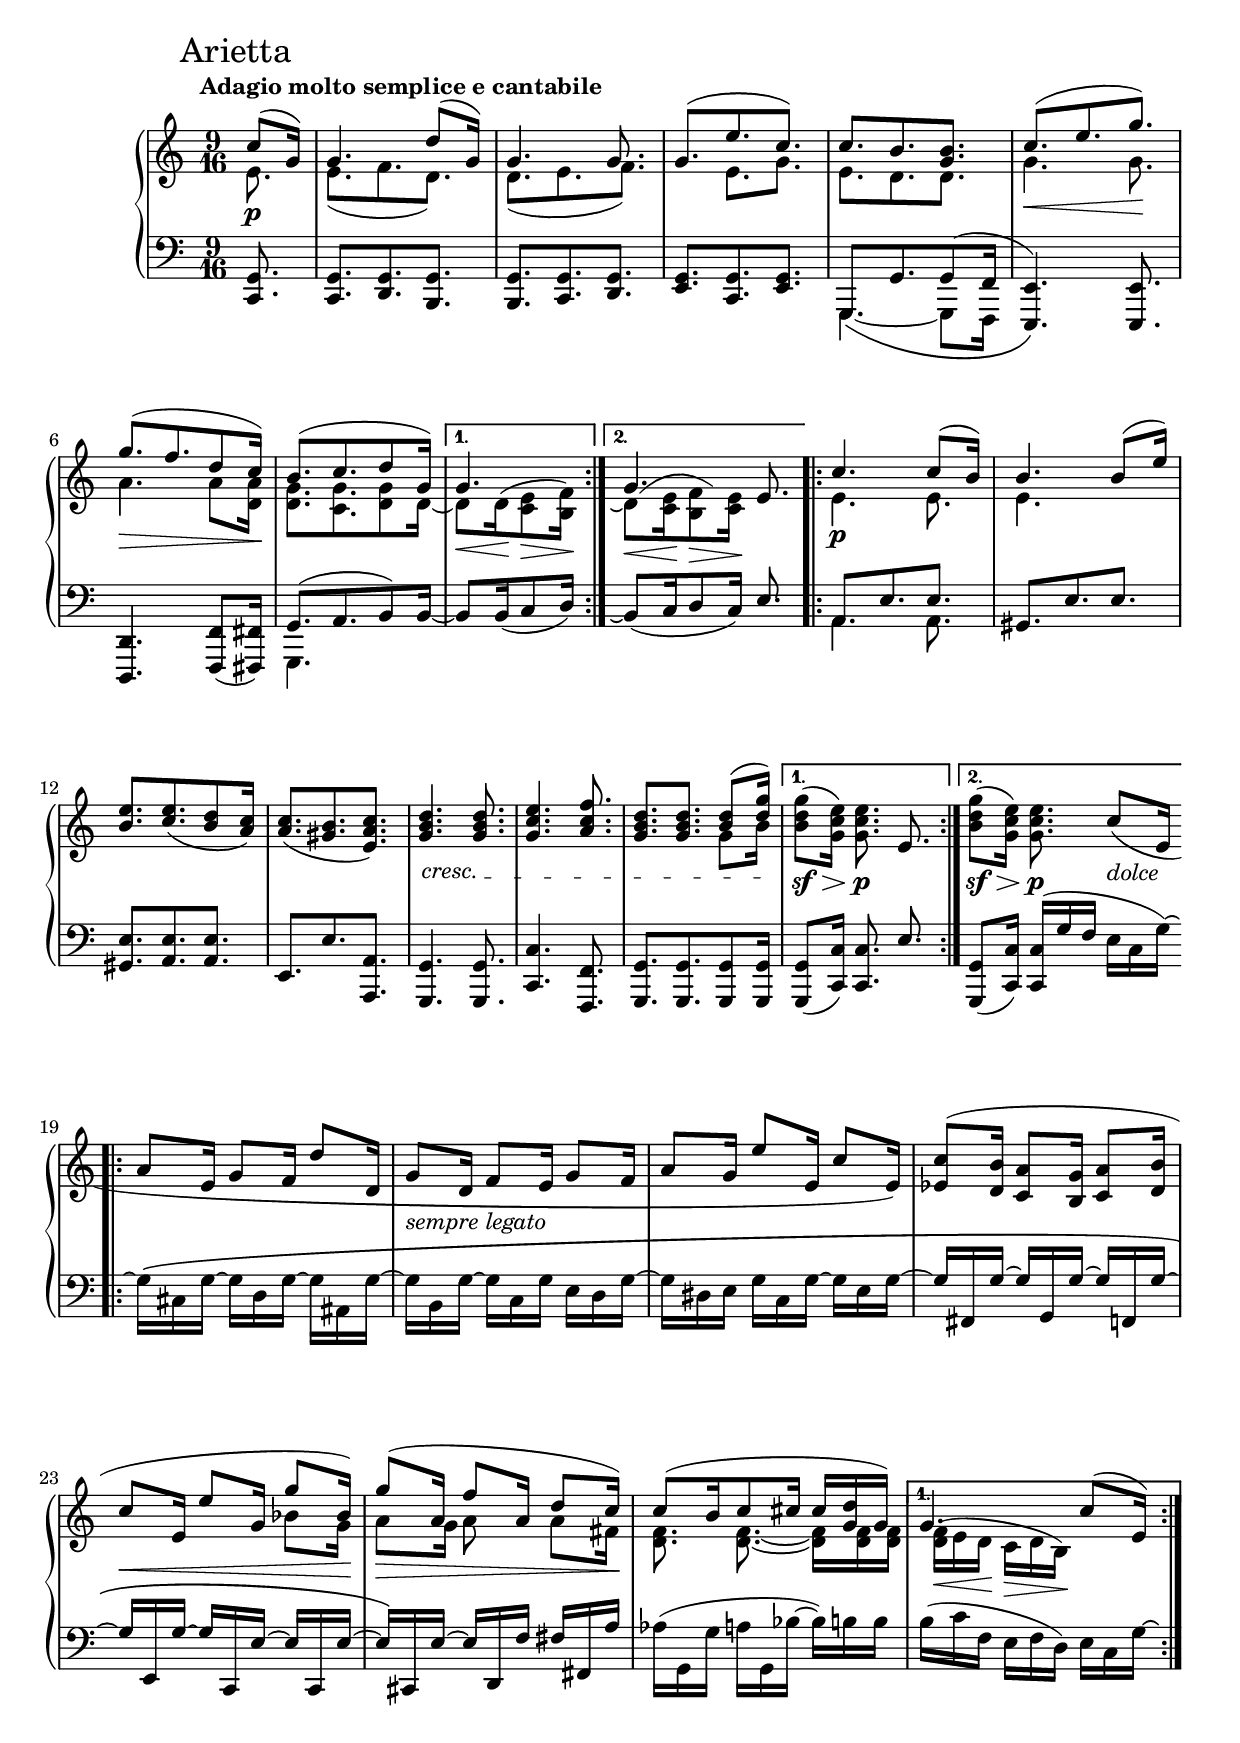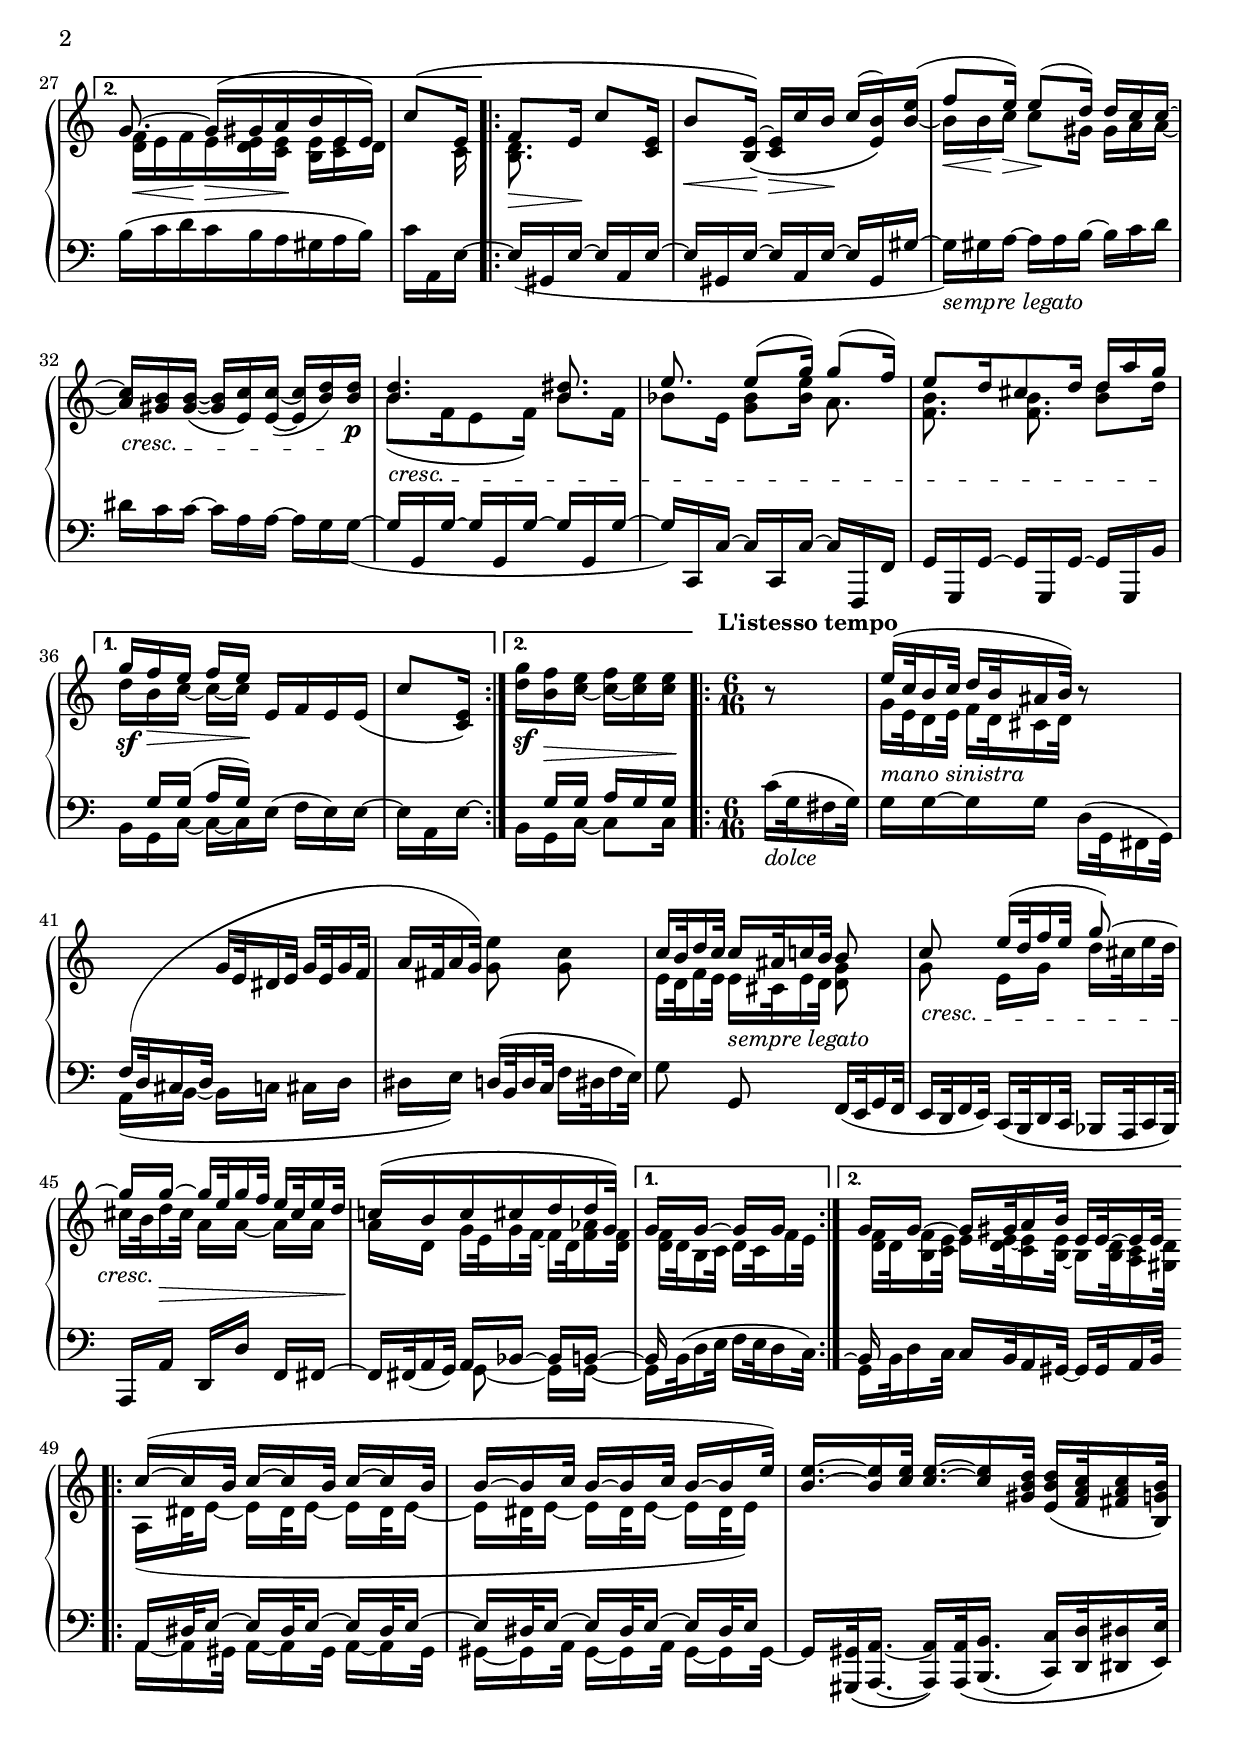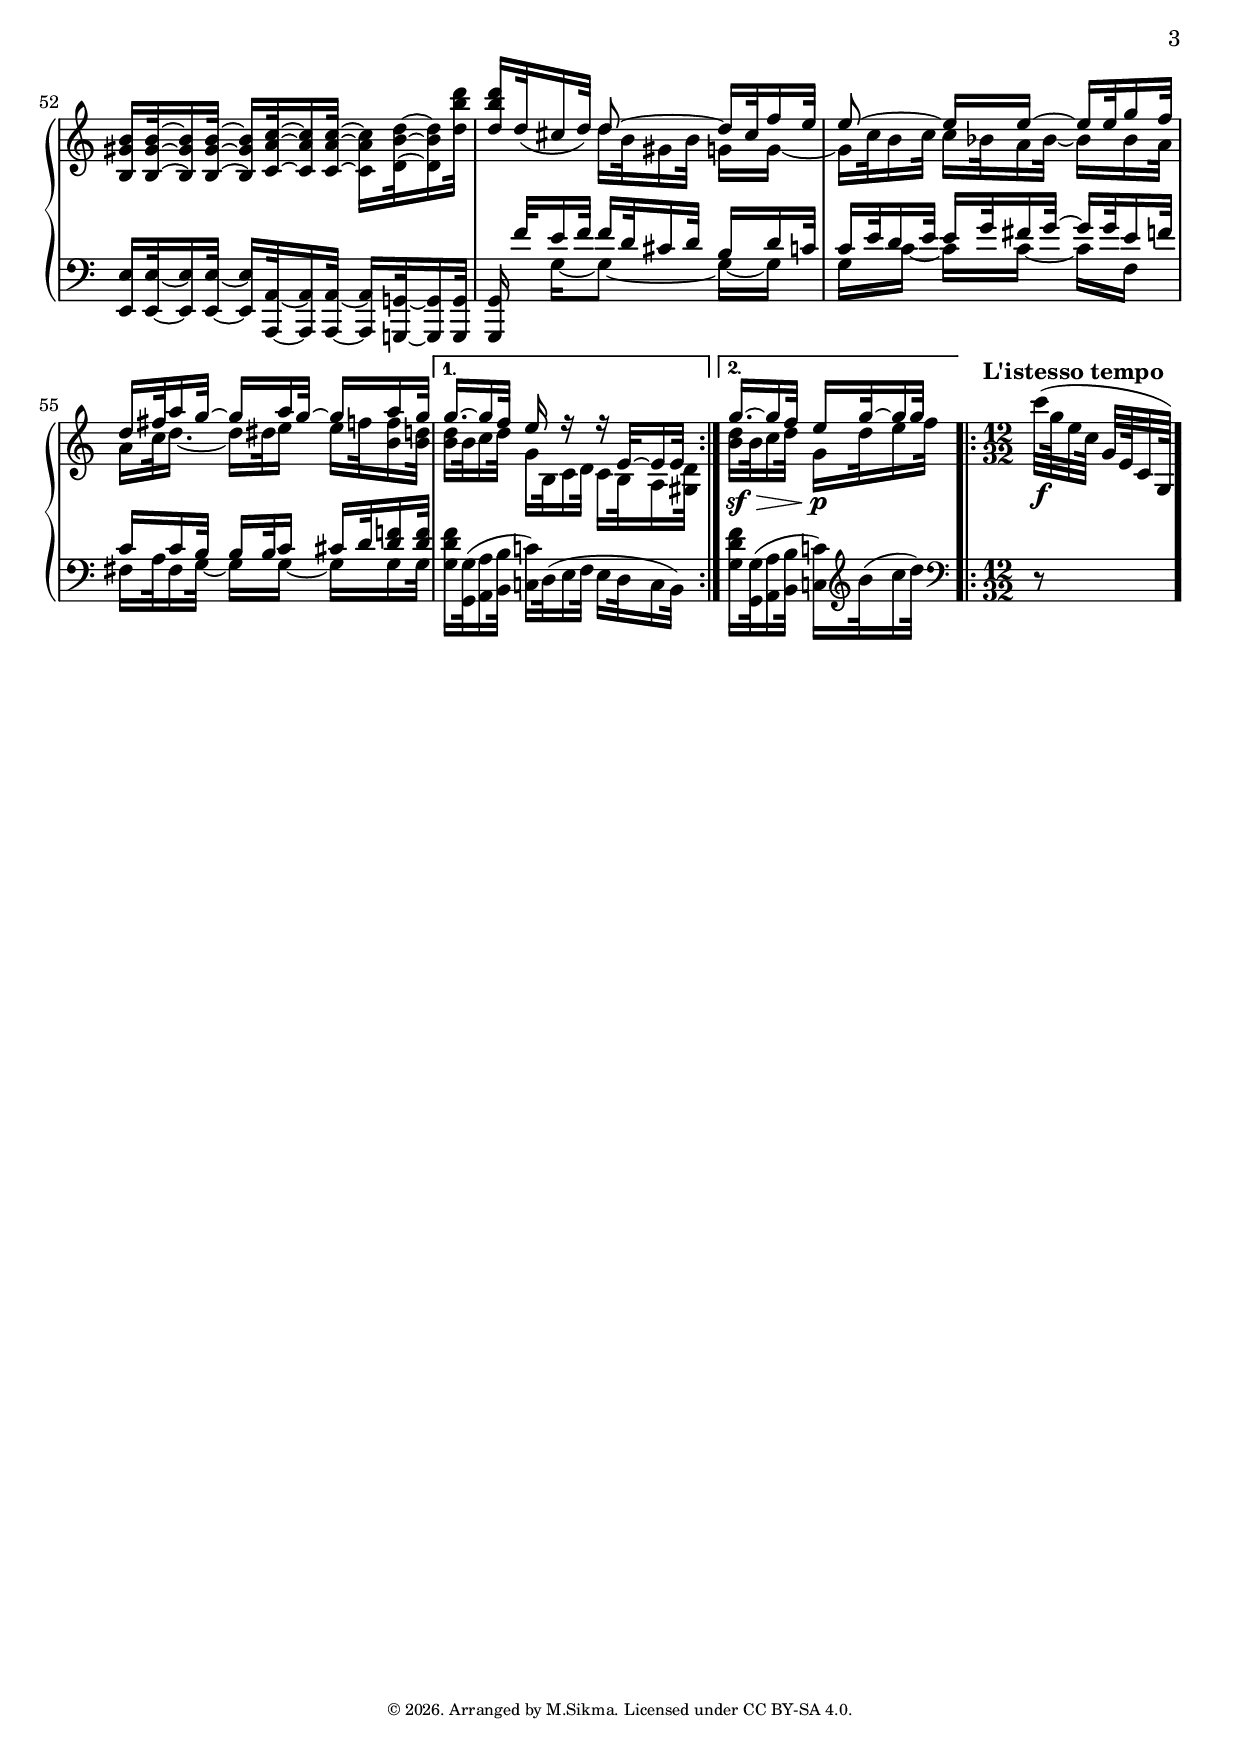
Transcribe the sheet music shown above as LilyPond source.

%===========================================================================
%    Piano Sonata Op.111 (L.Beethoven)
%===========================================================================
%
%--- Notes -----------------------------------------------------------------
%
%  * The *Arietta* section is comprised of several variations on a theme.
%    The third and fourth variations use implied tuplets. Their first
%    measures are both exactly the length of a quaver.
%
%---------------------------------------------------------------------------
%
%--- Author ----------------------------------------------------------------
%
%    (C) 2016, Michiel Sikma <michiel@sikma.org>
%    Licensed under CC BY-SA 4.0.
%
%---------------------------------------------------------------------------


AUTHORS = "M.Sikma"
HEADERS-DIR = "./includes/"
COMPOSED = "Composed 1822"

\version "2.18.2"
\language "english"
% /includes/ms.ily - Standard header file for MS projects
%
% Contains standardized copyright notices among various other things.
% This file expects that at least the AUTHORS variable has been set
% in the file that includes this.
%
% After including this file, you can use the following variables:
%
%    * ms-copyright-(LICENSE)-(LANGUAGE) where LICENSE is
%      one of "cc-by-sa-four", "pd"
%    * ms-tagline-(LANGUAGE)
%
% LANGUAGE is an ISO 639-1 code, e.g. "en" or "jp".
%
% (C) 2016, Michiel Sikma <michiel@sikma.org>
% This source code file is in the public domain.

% Force "mid" file extension for compatibility.
#(ly:set-option 'midi-extension "mid")

% \impliedTuplets
%
% Shorthand for turning off tuplet numbers. This turns off
% the numbers for all subsequent tuplets, until \explicitTuplets.
impliedTuplets = \override TupletNumber.stencil = ##f

% \explicitTuplets
%
% Turns tuplet numbers back on.
explicitTuplets = \revert TupletNumber.stencil

% Language-independent variables.
CURRENT-YEAR = #(strftime "%Y" (localtime (current-time)))
CURRENT-DATE = #(strftime "%Y-%m-%d" (localtime (current-time)))

% Copyright strings, separated by language.
% English
ms-copyright-cc-by-sa-four-en = "Licensed under CC BY-SA 4.0."
ms-copyright-pd-en = "Public domain."
ms-copyright-template-en = "© ~A. Arranged by ~A."
ms-copyright-template-en-license = "© ~A. Arranged by ~A. ~A"

% Japanese (Todo)
ms-copyright-cc-by-sa-four-jp = "Licensed under CC BY-SA 4.0."
ms-copyright-pd-jp = "Public domain."
ms-copyright-template-jp = "© ~A. Arranged by ~A."
ms-copyright-template-jp-license = "© ~A. Arranged by ~A. ~A"

% Standardized tagline.
ms-tagline-en = \markup {
  \fontsize #-3 #(format ms-copyright-template-en CURRENT-YEAR AUTHORS)
}
ms-tagline-en-cc-by-sa-four = \markup {
  \fontsize #-3 #(format ms-copyright-template-en-license CURRENT-YEAR AUTHORS ms-copyright-cc-by-sa-four-en)
}
ms-tagline-en-pd = \markup {
  \fontsize #-3 #(format ms-copyright-template-en-license CURRENT-YEAR AUTHORS ms-copyright-pd-en)
}
ms-tagline-jp = \markup {
  \fontsize #-3 #(format ms-copyright-template-jp CURRENT-YEAR AUTHORS)
}
ms-tagline-jp-cc-by-sa-four = \markup {
  \fontsize #-3 #(format ms-copyright-template-jp-license CURRENT-YEAR AUTHORS ms-copyright-cc-by-sa-four-jp)
}
ms-tagline-jp-pd = \markup {
  \fontsize #-3 #(format ms-copyright-template-jp-license CURRENT-YEAR AUTHORS ms-copyright-pd-jp)
}

% Piano Sonata Op.111 (L.Beethoven)
% Markup commands
%
% (C) 2016, Michiel Sikma <michiel@sikma.org>
% Licensed under CC BY-SA 4.0.

% Standard padding. Use in \bookpart \paper markup-system-spacing.
% For the first page only.
std-padding-page-one = #'((padding . 4))

% For all subsequent pages.
std-padding-page-n = #'((padding . 1.5))

% Standard staff spacing. Use in \new PianoStaff \with.
std-staff-spacing = \override StaffGrouper.staff-staff-spacing =
  #'((basic-distance . 9)
     (minimum-distance . 7)
     (padding . 1.0)
     (stretchability . 5))

% Standard title markup. Use in \bookpart \paper bookTitleMarkup.
% Assumes that the COMPOSED variable is set in the source file.
% This is for the first page. Use std-title-markup-page-n for subsequent pages.
std-title-markup-page-one = \markup {
  \column {
    \override #'(baseline-skip . 5.0)
    \fill-line {
      \fontsize #7.2
      \pad-markup #3
      \fromproperty #'header:title
    }
    \fill-line {
      \fromproperty #'header:dedication
    }
    \fill-line {
      \COMPOSED
    }
    \fill-line {
      \large \bold
      \fromproperty #'header:subtitle
    }
    \fill-line {
      \smaller \bold
      \fromproperty #'header:subsubtitle
    }
    \fill-line {
      \fromproperty #'header:poet
      { \large \bold \fromproperty #'header:instrument }
      \fromproperty #'header:composer
    }
    \fill-line {
      \fromproperty #'header:meter
      \fromproperty #'header:arranger
    }
  }
}

% As above; for subsequent pages after the first.
std-title-markup-page-n = \markup {
  \left-align {
    \override #'(baseline-skip . 2.0)
    \line {
      \fontsize #3.33
      \pad-x #11.66
      \fromproperty #'header:subtitle
    }
    \fill-line {
      \smaller \bold
      \fromproperty #'header:subsubtitle
    }
    \fill-line {
      \fromproperty #'header:poet
      { \large \bold \fromproperty #'header:instrument }
      \fromproperty #'header:composer
    }
    \fill-line {
      \fromproperty #'header:meter
      \fromproperty #'header:arranger
    }
  }
}


% todo
maestoso-section-one = {
  \key c \minor
  \time 4/4
  \partial 32
  \tempo "Maestoso"
}

% Variation 1-2.
arietta-section-one = {
  \key c \major
  \time 9/16
  \partial 8.
  \tempo "Adagio molto semplice e cantabile"
}

% Variation 3.
arietta-section-two = {
  \key c \major
  \time 6/16
  \tempo "L'istesso tempo"
}

% Variation 4.
arietta-section-three = {
  \key c \major
  \time 12/32
  \tempo "L'istesso tempo"
}

\bookpart {
  \paper {
    markup-system-spacing = \std-padding-page-n
    bookTitleMarkup = \std-title-markup-page-n
  }
  \header {
    subtitle = "Arietta"
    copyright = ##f
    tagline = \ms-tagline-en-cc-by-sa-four
  }
  \score {
    \new PianoStaff \with {
      \std-staff-spacing
    } <<
      \set PianoStaff.connectArpeggios = ##t
      %---------------------------------------------------------------------
      %    Right hand
      %---------------------------------------------------------------------
      \new Staff = "right" \with {
        midiInstrument = "acoustic grand"
      } {
        \clef treble \relative c'' {
          \arietta-section-one

          %-----------------------------------------------------------------
          %    Variation 1, part 1
          %-----------------------------------------------------------------
          <<
            \new Voice {
              \voiceOne
              \repeat volta 2 {
                \relative c'' {
                  c8( \p g16) |
                  g4. d'8( g,16) |
                  g4. g8. |
                  g8.-[( e' c]) |
                  c8.-[ b <b g>] |
                  c8.-[( e g]) |
                  g8.-[( f d8 c16]) |
                  b8.-[( c d8 g,16]) |
                }
              }
              \alternative {
                {
                  \relative c'' {
                    \set Timing.measureLength = #(ly:make-moment 6/16)
                    g4.
                  }
                }
                {
                  \relative c'' {
                    \set Timing.measureLength = #(ly:make-moment 9/16)
                    g4. e8.
                    \bar ".|:"
                  }
                }
              }
            }
            \new Voice {
              \voiceTwo
              \relative c' {
                e8. |
                e8.-[( f8. d8.]) |
                d8.-[( e f]) |
                s8. e8.-[ g] |
                e8.-[ d d] |
                g4.\< g8.\! |
                a4.\> a8-[ <d, a'>16]\! |
                <d g>8.-[ <c g'> <d g>8 d16]~ |
                d8-[\< d16^(\! <c e>8\> <b f'>16)\!] |
                % todo fix this slur
                \once \override Slur.control-points = #'((1.5 . -1.5) (3.5 . 0.5) (6 . 1) (8.5 . -0.83))
                d8-[^(\<\repeatTie <c e>16\! <b f'>8\> <c e>16)]\! s8. |
              }
            }
          >>

          %-----------------------------------------------------------------
          %    Variation 1, part 2
          %-----------------------------------------------------------------
          <<
            \new Voice {
              \voiceOne
              \repeat volta 2 {
                \relative c'' {
                  c4. \p c8( b16) |
                  b4. b8( e16) |
                  <b e>8.-[ <c e>_( <b d>8 <a c>16]) |
                  <a c>8.-[_( <gs b> <e a c>]) |
                  \once \override TextSpanner.outside-staff-priority = ##f
                  \once \override TextSpanner.Y-offset = #-5
                  \once \override TextSpanner.bound-details.left.text = #"cresc. "
                  <g b d>4. \startTextSpan <g b d>8. |
                  <g c e>4. <a c f>8. |
                  <g b d>8.-[ <g b d>] <b d>8-[( <d g>16]) \stopTextSpan
                }
              }
              \alternative {
                {
                  \relative c'' {
                    \stemDown <b d g>8(\sf\> <g c e>16) <g c e>8.\! \p \stemUp e8. \stemNeutral
                  }
                }
                {
                  \relative c'' {
                    <b d g>8(\sf\> <g c e>16) <g c e>8.\! \p c8_(_\markup { \italic "dolce" } e,16
                    \bar ".|:"
                  }
                }
              }

              %-------------------------------------------------------------
              %    Variation 2, part 1
              %-------------------------------------------------------------
              \repeat volta 2 {
                \relative c'' {
                  a8 e16 g8 f16 d'8 d,16 |
                  g8_\markup { \italic "sempre legato" } d16 f8 e16 g8 f16 |
                  a8 g16 e'8 e,16 c'8 e,16) |
                  <ef c'>8( <d b'>16 <c a'>8 <b g'>16 <c a'>8 <d b'>16 |
                  \stemUp
                  c'8\< e,16 e'8 g,16 g'8 bf,16)\! |
                  g'8(\> a,16 f'8 a,16 d8 c16)\! |
                  c8-[( b16 c8 cs16] cs16 <d g,> g,) |
                }
              }
              \alternative {
                {
                  \relative c'' {
                    % Move down the volta brackets, since there's just one
                    % slur pushing them up.
                    \once \override Score.VoltaBracket.extra-offset = #'(0 . -1.8)
                    g4. c8( e,16)
                  }
                }
                {
                  \relative c'' {
                    \once \override Score.VoltaBracket.extra-offset = #'(0 . -1.8)
                    g8.~g16\>-[( gs a\! b e, e]) |
                    \set Timing.measureLength = #(ly:make-moment 3/16)
                    c'8^\( e,16
                    \bar ".|:"
                  }
                }
              }

              %-------------------------------------------------------------
              %    Variation 2, part 2
              %-------------------------------------------------------------
              \repeat volta 2 {
                \set Timing.measureLength = #(ly:make-moment 6/16)
                f,8\> e16\! c'8 <e, c>16 |
                \set Timing.measureLength = #(ly:make-moment 9/16)
                % todo check with manuscript
                b'8\< <b, e>16\)\!_\( <c e>16\> c' b\! c( <e, b'>\)) <e' b>( |
                f8 e16) e8( d16) d c c~ |
                % fixme these ties are too short
                \once \override TextSpanner.outside-staff-priority = ##f
                \once \override TextSpanner.Y-offset = #-5
                \once \override TextSpanner.bound-details.left.text = #"cresc. "
                <c a>16 \startTextSpan <b gs>
                \once \override Tie.minimum-length = #2.75
                <b gs>_~_( <b gs> <c e,>) <c e,>_~_( <c e,> <d b>)\stopTextSpan <d b> \p |
                \mergeDifferentlyDottedOn
                <d b>4. <ds b>8. |
                e8. e8( g16) g8( f16) |
                e8-[ d16 cs8 d16] d16 a' g |
              }
              \alternative {
                {
                  \relative c'' {
                    g'16-[\sf f\> e] f-[ e]\! e,-[ f e e]_( |
                    \set Timing.measureLength = #(ly:make-moment 3/16)
                    c'8 <c, e>16)
                  }
                }
                {
                  \relative c'' {
                    \set Timing.measureLength = #(ly:make-moment 6/16)
                    \stemDown <g' d>16-[\sf <f b,>\> <e c>] <f c>-[ <e c> <e c>]\! |
                  }
                }
              }
              \repeat volta 2 {
                \relative c' {
                  \arietta-section-two
                  \set Timing.measureLength = #(ly:make-moment 2/16)
                  b'8\rest |
                  \set Timing.measureLength = #(ly:make-moment 6/16)
                  \stemUp
                  \impliedTuplets
                  \tuplet 3/2 { e16-[(_\markup { \italic "mano sinistra" } c32 b16 c32] }
                  \tuplet 3/2 { d16-[ b32 as16 b32]) }
                  b8\rest |
                  \change Staff = "left"
                  \tuplet 3/2 { f,16-[( d32 cs16 d32] }
                  \change Staff = "right"
                  \tuplet 3/2 { g'16-[ e32 ds16 e32] }
                  \tuplet 3/2 { g16-[ e32 g16 f32] } |
                  \tuplet 3/2 { a16-[ fs32 a16 g32]) } \stemDown
                  <g e'>8\noBeam <g c>8 |
                  \stemUp
                  \tuplet 3/2 { c16-[ b32 d16 c32] }
                  \tuplet 3/2 { c16-[_\markup { \italic "sempre legato" } as32 c!16 b32] } b8 |
                  \once \override TextSpanner.outside-staff-priority = ##f
                  \once \override TextSpanner.Y-offset = #-6
                  \once \override TextSpanner.bound-details.left.text = #"cresc. "
                  c8\startTextSpan \tuplet 3/2 { e16-[( d32 f16 e32] } g8)~ |
                  g16-[\stopTextSpan g~]\> \tuplet 3/2 { g16-[ e32 g16 f32] }
                  \tuplet 3/2 { e16-[ cs32 e16 d32]\! } |
                  c!16-[( b c cs
                  \once \override TupletBracket.transparent = ##t                  
                  \tuplet 3/2 { d16 s32 d16 g,32]) } |
                }
              }
              \alternative {
                {
                  \relative c'' {
                    \set Timing.measureLength = #(ly:make-moment 4/16)
                    g16-[ g]~ g-[ g] |
                  }
                }
                {
                  \relative c' {
                    \set Timing.measureLength = #(ly:make-moment 6/16)
                    g'16-[ g]~
                    \tuplet 3/2 { g16-[ gs32 a16 b32] }
                    \tuplet 3/2 { e,16-[ e32~e16 e32] } \bar ".|:"
                  }
                }
              }
              \repeat volta 2 {
                \relative c'' {
                  \override Tie.minimum-length = #3.25
                  \set Timing.measureLength = #(ly:make-moment 6/16)
                  \tuplet 5/4 { c16-[(~c16 b32] }
                  \tuplet 5/4 { c16-[~c16 b32] }
                  \tuplet 5/4 { c16-[~c16 b32] } |
                  \tuplet 5/4 { b16-[~b16 c32] }
                  \tuplet 5/4 { b16-[~b16 c32] }
                  \tuplet 5/4 { b16-[~b16 e32]) } |
                  % todo hide dot
                  \tuplet 3/2 { <b e>16.-[~<b e>16 <c e>32] }
                  \tuplet 3/2 { <c e>16.-[~<c e>16 <gs b d>32] }
                  \tuplet 3/2 { <e b' d>16-[_( <f a c>32 <fs a c>16 <b, g' b>32]) } |
                  \tuplet 3/2 { <b gs' b>16-[ <b gs' b>32~ <b gs' b>16 <b gs' b>32~] }
                  \tuplet 3/2 { <b gs' b>16-[ <c a' c>32~ <c a' c>16 <c a' c>32~] }
                  \stemNeutral
                  \tuplet 3/2 { <c a' c>16-[ <d b' d>32~ <d b' d>16 <d' b' d>32] } |
                  \stemUp
                  \tuplet 3/2 { <d b' d>16-[ d32_( cs16 d32)] }
                  d8~
                  \tuplet 3/2 { d16-[ cs32 f16 e32] } |
                  e8~ e16-[ e16]~
                  \tuplet 3/2 { e16-[ e32 g16 f32] } |
                  \tuplet 3/2 { d16-[ fs32 a16 g32]~ }
                  \tuplet 3/2 { g16-[ s32 a16 g32]~ }
                  \tuplet 3/2 { g16-[ s32 a16 g32] } |
                  \revert Tie.minimum-length
                }
              }
              \alternative {
                {
                  \relative c''' {
                    \override Tie.minimum-length = #3.25
                    % todo hide dot
                    \tuplet 3/2 { g16.-[~g16 f32] }
                    e16 r16
                    \once \override TupletBracket.transparent = ##t
                    \tuplet 3/2 { r16 e,32-[~ e16 e32] }
                    \revert Tie.minimum-length
                  }
                }
                {
                  \relative c''' {
                    \set Timing.measureLength = #(ly:make-moment 4/16)
                    \override Tie.minimum-length = #3.25
                    \tuplet 3/2 { g16.-[~\sf\> g16 f32] }
                    \tuplet 3/2 { e16-[\!\p g32~ g16 g32] }
                    \revert Tie.minimum-length
                    \bar ".|:"
                  }
                }
              }
              \repeat volta 2 {
                \relative c''' {
                  \arietta-section-three
                  \set Timing.measureLength = #(ly:make-moment 4/32)
                  \stemNeutral
                  \tuplet 3/2 { c32-[^(\f g64 e32 c64] }
                  \tuplet 3/2 { g32-[ e64 c32 g64]) }
                  \bar "." |
                }
              }
            }
            \new Voice {
              \voiceTwo
              \relative c' {
                e4. e8. |
                e4. s8. |
                s4. s8. |
                s4. s8. |
                s4. s8. |
                s4. s8. |
                s8. s8. g8 b16 |
                s4. s8. |
                s4. s8. |
                s4. s8. |
                s4. s8. |
                s4. s8. |
                s4. s8. |
                s4. bf8 g16 |
                a8 g16 a8 s16 a8 fs16 |
                <f d>8. <f d>8.~<f d>16 <f d> <f d> |
                % todo fix this slur
                <d f>16^(\< e d\! c\> d b)\! s8 s16 |
                <d f>16\<-[ e f\! e <d e> <c e>] <b e> <c e> d |
                s8 c16 |
                <b d>8. s8. |
                s8
                \stemUp
                \override NoteColumn.ignore-collision = ##t
                \single \hide Stem
                e16^~^[
                \single \hide Stem
                e16]
                \revert NoteColumn.ignore-collision
                s8 s8 \stemDown
                \single \hide Stem
                b'16~ |
                b16\< b\! c\> c8\! gs16 gs16 a a~ |
                \single \hide Stem
                a16 s8 s8. s8. \stemDown |
                %todo Can we improve this crescendo spanner?
                \once \override TextSpanner.outside-staff-priority = ##f
                \once \override TextSpanner.Y-offset = #-8
                \once \override TextSpanner.bound-details.left.text = #"cresc. "
                b8-[_(\startTextSpan f16 e8 f16]) b8-[ f16] |
                bf8 e,16 <bf' g>8 <bf e>16 a8. |
                <f b>8. <f b>8. <b d>8 d16\stopTextSpan |
                d16 b c~c-[~c] s8 s8 |
                s8. |
                s16 s
                \override NoteColumn.ignore-collision = ##t
                \single \hide Stem c-[~ \single \hide Stem c~ \single \hide Stem c]
                \revert NoteColumn.ignore-collision
                s16 |
                s8 |
                \impliedTuplets
                \tuplet 3/2 { g16-[ e32 d16 e32] }
                \tuplet 3/2 { f16-[ d32 cs16 d32] } s8 |
                s4 s8 |
                s4 s8 |
                \tuplet 3/2 { e16-[ d32 f16 e32] } 
                \tuplet 3/2 { e16-[ cs32 e16 d32] }
                <d g>8 |
                g8 e16-[ g] \tuplet 3/2 { d'16-[ cs32 e16 d32] } |
                \tuplet 3/2 { cs16-[ b32 d16 cs32] } a16-[ a]~a-[ a] |
                a16-[ d,16] \tuplet 3/2 { g16-[ e32 g16 f32~] }
                \tuplet 3/2 { f16-[ d32 <f af>16 <d f>32] } |
                \tuplet 3/2 { <d f>16-[ d32 b16 c32] }
                \tuplet 3/2 { d16-[ c32 f16 e32] } |
                \tuplet 3/2 { <d f>16-[ d32 <b f'>16 <c e>32] }
                % todo maybe move this tie up a bit
                \tuplet 3/2 { e16-[ <d e>32~<c e>16 <b e>32~] }
                \tuplet 3/2 { b16-[ <b d>32 <a c>16 <gs d'>32] } | 
                \tuplet 5/4 { a16-[( ds32 e16]~ }
                \tuplet 5/4 { e16-[ ds32 e16]~ }
                \tuplet 5/4 { e16-[ ds32 e16]~ } |
                \tuplet 5/4 { e16-[ ds32 e16]~ }
                \tuplet 5/4 { e16-[ ds32 e16]~ }
                \tuplet 5/4 { e16-[ ds32 e16]) } |
                \override Tie.minimum-length = #3.25
                s4 s8 |
                s4 s8 |
                s8
                \stemDown
                \tuplet 3/2 { d'16-[ b32 gs16 b32] }
                g16 g16~ |
                \tuplet 3/2 { g16-[ c32 b16 c32] }
                \tuplet 3/2 { c16-[ bf32 a16 bf32]~ }
                \tuplet 3/2 { bf16-[ s32 bf16 a32] } |
                % todo hide this dot, even though it's basically correct
                \tuplet 3/2 { a16-[ c32 d16.]~ }
                \tuplet 3/2 { d16-[ ds32 e16 s32] }
                \tuplet 3/2 { e16-[ f32 <b, f'>16 <b d>32] } |
                \tuplet 3/2 { <b d>16-[ b32 c16 d32] }
                \tuplet 3/2 { g,16-[ b,32 c16 d32] }
                \tuplet 3/2 { c16-[ b32 a16 <gs d'>32] } |
                \tuplet 3/2 { <b' d>16-[ b32 c16 d32] }
                \tuplet 3/2 { g,16-[ d'32 e16 f32] }
                \revert Tie.minimum-length
              }
            }
          >>
        }
      }

      %---------------------------------------------------------------------
      %    Left hand
      %---------------------------------------------------------------------
      \new Staff = "left" \with {
        midiInstrument = "acoustic grand"
      } {
        \clef bass \relative c, {
          \arietta-section-one

          %-----------------------------------------------------------------
          %    Variation 1, part 1
          %-----------------------------------------------------------------
          <<
            \new Voice {
              \voiceOne
              \repeat volta 2 {
                \relative c, {
                  <c g'>8. |
                  <c g'>8.-[ <d g> <b g'>] |
                  <b g'>8.-[ <c g'> <d g>] |
                  <e g>8.-[ <c g'> <e g>] |
                  \once \override PhrasingSlur.eccentricity = #2.0
                  \once \override PhrasingSlur.height-limit = #5
                  g,8.-[_\( g' g8^( f16 ] |
                  % todo fix slur
                  <e, e'>4.)\) <e e'>8. |
                  <d d'>4. <f f'>8_( <fs fs'>16) |
                  g'8.-[( a b8) b16]_~ |
                  b8-[ b16_( c8 d16)] |
                  b8-[_(_\repeatTie c16 d8 c16]) e8. |
                }
              }
            }
            \new Voice {
              \voiceTwo
              \relative c, {
                s8. |
                s4. s8. |
                s4. s8. |
                s4. s8. |
                g4.~g8 f16 |
                s4. s8.
                s4. s8. |
                g4. s8. |
              }
            }
          >>

          %-----------------------------------------------------------------
          %    Variation 1, part 2
          %-----------------------------------------------------------------
          <<
            \new Voice {
              \voiceOne
              \repeat volta 2 {
                \relative c {
                  a8.-[ e'8. e8.] |
                  gs,8.-[ e'8. e8.] |
                  <gs, e'>8.-[ <a e'>8. <a e'>8.] |
                  e8.-[ e'8. <a, a,>8.] |
                  <g, g'>4. <g g'>8. |
                  <c c'>4. <f, f'>8. |
                  <g g'>8.-[ <g g'>8. <g g'>8 <g g'>16] |
                  <g g'>8_( <c c'>16) <c c'>8. e'8. |
                  <g,, g'>8_( <c c'>16) <c c'>16( g'' f \stemDown e c g')~ \stemNeutral |
                  g16\( cs, g'~g d g~g as, g'~ |
                  g16 b, g'~g c, g' e d g~ |
                  g16 ds e g c, g'~g e g~ |
                  g16 fs, g'16~g g, g'~g f, g'~ |
                  g16 e, g'~g c,, e'~e c, e'~ |
                  e16\) cs, e'~e d, f' fs fs, a' |
                  af16^( g, g' a g, bf'~bf) b b |
                  b16^( c f, e f d) e c
                  % note: repeattie modified to go forward
                  \once \override RepeatTie.control-points = #'((1 . 2.24) (1.5 . 2.75) (2.0 . 2.75) (2.5 . 2.24))
                  g'\repeatTie |
                  b16-[^( c d c b a gs a b]) |
                  c16 a, e'~ |
                  e16_( gs, e'~e a, e'~ |
                  e16 gs, e'~e a, e'~e gs, gs'~ |
                  gs16)_\markup { \italic "sempre legato" } gs a~a a b~b c d |
                  ds16 c c~c a a~a g g~_( |
                  g16 g, g'~g g, g'~g g, g'~ |
                  g16) c,, c'~c c, c'~c f,, f' |
                  g16 g, g'~g g, g'~g g, b' |
                  s16 \stemUp g'16 g( a g) s4 |
                  s16 s16 s16 |
                  s16 g-[ g] a g g \stemNeutral |
                  \impliedTuplets
                  \tuplet 3/2 { c16-[(_\markup { \italic "dolce" } g32 fs16 g32)] } |
                  g16-[ g~g g] \stemDown \tuplet 3/2 { d-[^( g,32 fs16 g32]) } |
                  s4 s8 |
                  s8 \stemNeutral \tuplet 3/2 { d'16-[( b32 d16 c32] }
                  \tuplet 3/2 { f16-[ ds32 f16 e32]) } |
                  g8\noBeam g,8 \tuplet 3/2 { f16-[_( e32 g16 f32] } |
                  \tuplet 3/2 { e16-[ d32 f16 e32]) }
                  \tuplet 3/2 { c16-[_( b32 d16 c32] }
                  \tuplet 3/2 { bf16-[ a32 c16 bf32]) } |
                  a16-[ a'16] d,16-[ d'16] f,16-[ fs16]~ |
                  \tuplet 3/2 { fs16-[ fs32_( a16 g32]) }
                  a16-[ bf16]~bf-[ b16~] |
                  b16 s16 s8 |
                  b16\repeatTie s16 s4 |
                  \stemUp
                  \tuplet 5/4 { a16-[ ds32 e16~] }
                  \tuplet 5/4 { e16-[ ds32 e16~] }
                  \tuplet 5/4 { e16-[ ds32 e16~] } |
                  \tuplet 5/4 { e16-[ ds32 e16~] }
                  \tuplet 5/4 { e16-[ ds32 e16~] }
                  \tuplet 5/4 { e16-[ ds32 e16] } |
                  s4 s8 |
                  s4 s8 |
                  \tuplet 3/2 { s16 f'32-[ e16 f32] }
                  \tuplet 3/2 { f16-[ d32 cs16 d32] }
                  \tuplet 3/2 { b16-[ s32 d16 c32] } |
                  \tuplet 3/2 { c16-[ e32 d16 e32] }
                  \tuplet 3/2 { e16-[ g32 fs16 g32]~ }
                  \tuplet 3/2 { g16-[ g32 e16 f32] } |
                  \tuplet 3/2 { c16-[ s32 c16 b32] }
                  \tuplet 3/2 { b16-[ b32 c16 s32] }
                  \tuplet 3/2 { cs16-[ d32 <d f!>16 <d f>32] } |
                  \stemDown
                  \tuplet 3/2 { <g, d' f>16-[ <g, g'>32^( <a a'>16 <b b'>32] }
                  \tuplet 3/2 { <c! c'!>16-[) d32^( e16 f32] }
                  \tuplet 3/2 { e16-[ d32 c16 b32)] } |
                  \tuplet 3/2 { <g' d' f>16-[ <g, g'>32^( <a a'>16 <b b'>32] }
                  \tuplet 3/2 { <c! c'!>16-[) \clef treble b''32^( c16 d32)] } \clef bass |
                  d,,8\rest |	
                }
              }
            }
            \new Voice {
              \voiceTwo
              \relative c {
                a4. a8. |
                s4. s8. |
                s4. s8. |
                s4. s8. |
                s4. s8. |
                s4. s8. |
                s4. s8. |
                s4. s8. |
                s4. s8. |
                s4. s8. |
                s4. s8. |
                s4. s8. |
                s4. s8. |
                s4. s8. |
                s4. s8. |
                s4. s8. |
                s4. s8. |
                s4. s8. |
                s4. s8. |
                s4. s8. |
                s4. s8. |
                s4. s8. |
                s4. s8. |
                s4. s8. |
                s4. s8. |
                b16 g c~c~c e^( f e) e^~ |
                e16 a,
                % note: repeattie modified to go forward rather than backwards
                \once \override RepeatTie.control-points = #'((1 . 1.24) (1.5 . 1.75) (2.0 . 1.75) (2.5 . 1.24))
                e'\repeatTie |
                b16 g c~c8 c16 |
                s8 |
                s4 s8 |
                a16(-[ b]~b-[ c] cs-[ d] |
                ds16-[ e]) s8 s8 |
                s4 s8 |
                s4 s8 |
                s4 s8 |
                s8 g,8~g16-[ g~] |
                \impliedTuplets
                \tuplet 3/2 { g16-[ b32^( d16 e32] }
                \tuplet 3/2 { f16-[ e32 d16 c32]) } |
                \stemDown
                \tuplet 3/2 { g16-[ b32 d16 c32] }
                \stemNeutral
                \tuplet 3/2 { c16-[ b32 a16 gs32]~ }
                \tuplet 3/2 { gs16-[ gs32 a16 b32] } |
                \stemDown
                \tuplet 5/4 { a16-[~ a gs32] }
                \tuplet 5/4 { a16-[~ a gs32] }
                \tuplet 5/4 { a16-[~ a gs32] } |
                \tuplet 5/4 { gs16-[~ gs a32] }
                \tuplet 5/4 { gs16-[~ gs a32] }
                \tuplet 5/4 { gs16-[~ gs gs32]~ } |
                % todo hide dot
                \stemUp
                \tuplet 3/2 { gs16-[ <gs,! gs'!>32\( <a a'>16.]~ }
                \tuplet 3/2 { <a a'>16-[\) <a a'>32\( <b b'>16.]( }
                \tuplet 3/2 { <c c'>16-[) <d d'>32 <ds ds'>16 <e e'>32\)] } | 
                \tuplet 3/2 { <e e'>16-[ <e e'>32~ <e e'>16 <e e'>32]~ }
                \tuplet 3/2 { <e e'>16-[ <a, a'>32~ <a a'>16 <a a'>32]~ }
                \tuplet 3/2 { <a a'>16-[ <g! g'!>32~ <g g'>16 <g g'>32] } |
                <g g'>16\noBeam \stemDown g''16~ g8~ g16-[~ g16] |
                g16-[ c16]~ c16-[ c16]~ c16-[ f,16] |
                \tuplet 3/2 { fs16-[ a32 fs16 g32]~ }
                g16-[ g16]~
                \tuplet 3/2 { g16-[ s32 g16 g32] } |
              }
            }
          >>
        }
      }
    >>
    \layout {
      \context {
        \Score
        % Set the score to a default note value of one crotchet.
        \override SpacingSpanner.common-shortest-duration = #(ly:make-moment 1/16)
        \consists #Span_stem_engraver
      }
    }
    \midi {
      \tempo 4 = 96
    }
  }
}
